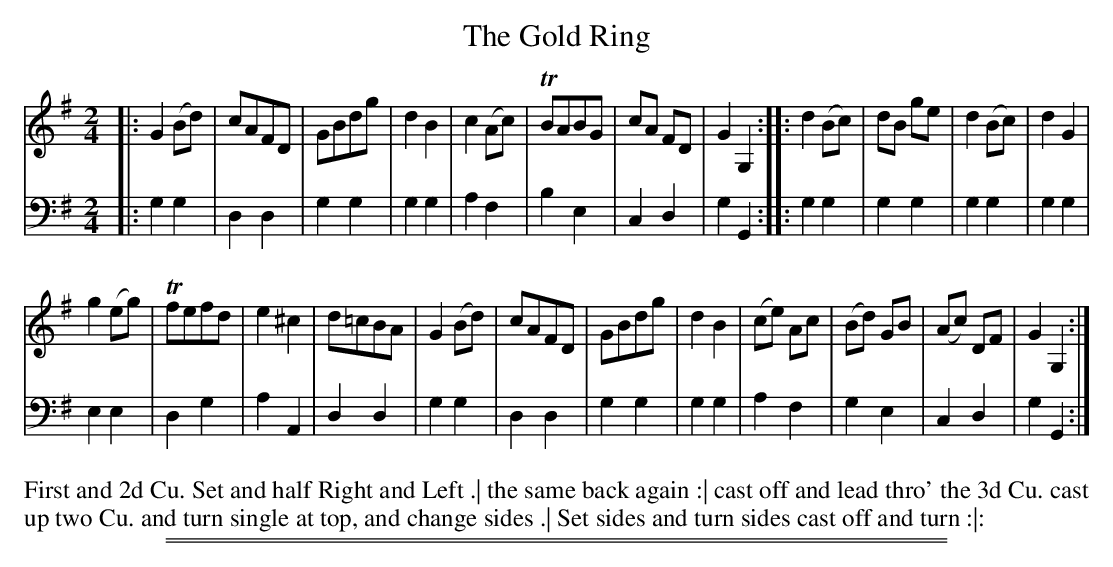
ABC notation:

X:1
T: The Gold Ring
M: 2/4
L: 1/8
K: G
V: 1
|:\
G2(Bd) | cAFD | GBdg | d2B2 |\
c2(Ac) | TBABG | cA FD | G2G,2 :|\
|: d2(Bc) | dB ge | d2(Bc) | d2G2 |
g2(eg) | Tfefd | e2^c2 | d=cBA |\
G2(Bd) | cAFD | GBdg | d2B2 |\
(ce) Ac | (Bd) GB | (Ac) DF | G2G,2 :|
V: 2 clef=bass middle=d
|:\
g2g2 | d2d2 | g2g2 | g2g2 |\
a2f2 | b2e2 | c2d2 | g2G2 :|\
|:\
g2g2 | g2g2 | g2g2 | g2g2 |
e2e2 | d2g2 | a2A2 | d2d2 |\
g2g2 | d2d2 | g2g2 | g2g2 |\
a2f2 | g2e2 | c2d2 | g2G2 :|
%%begintext align
First and 2d Cu. Set and half Right and Left .|
the same back again :|
cast off and lead thro' the 3d Cu. cast up two Cu. and turn single at top, and change sides .|
Set sides and turn sides cast off and turn :|:
